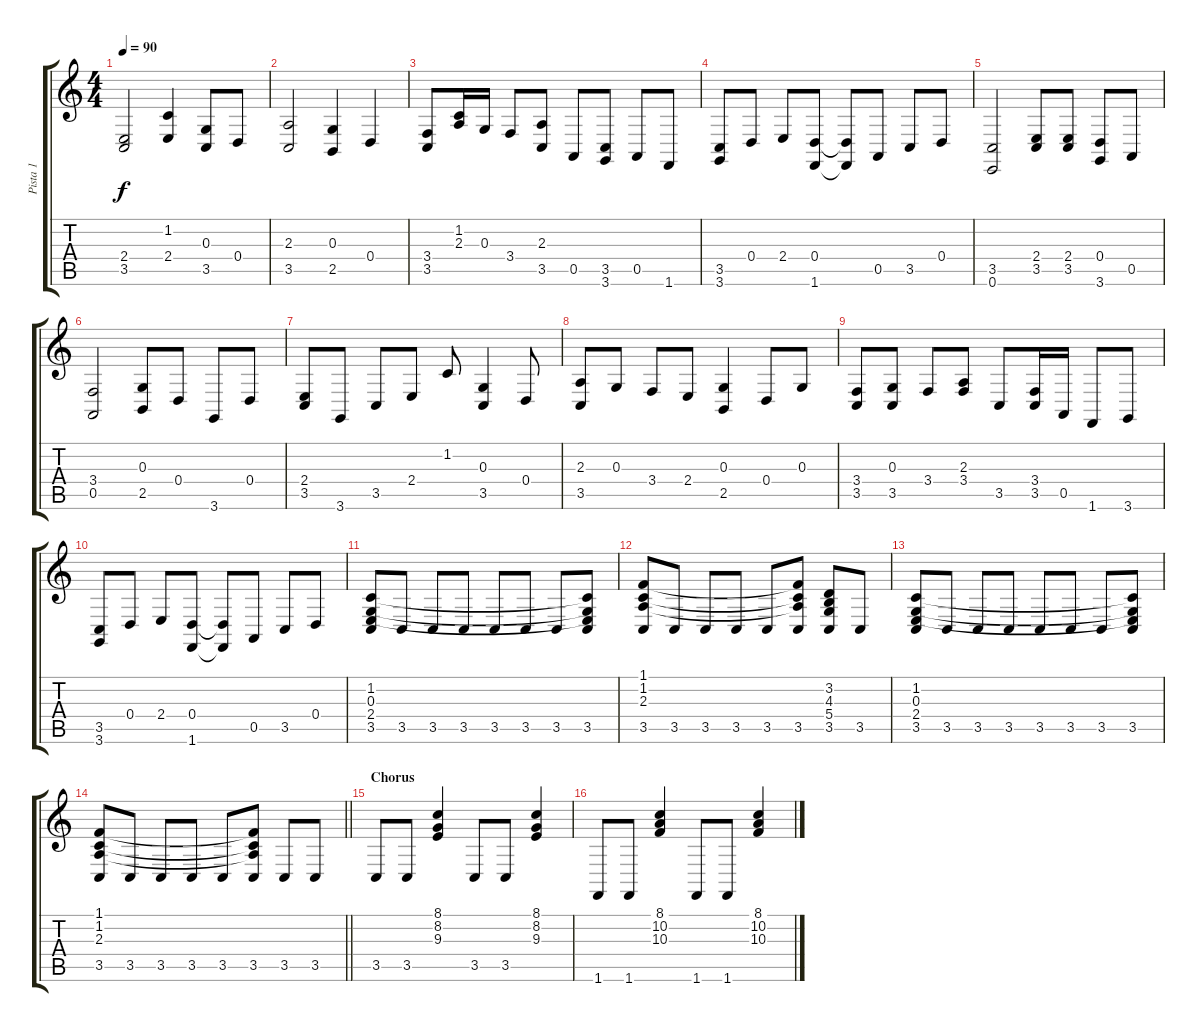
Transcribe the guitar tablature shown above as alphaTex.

\track ("Pista 1" "Pista 1") {instrument acousticgrandpiano}
\staff {score tabs}
\tuning (E4 B3 G3 D3 A2 E2) {hide}
\ts (4 4)
\tempo 90
\clef g2
\ks c
(2.4 3.5).2{dy f} (1.2 2.4).4 (0.3 3.5).8 0.4.8 |
(2.3 3.5).2 (0.3 2.5).4 0.4.4 |
(3.4 3.5).8 (1.2 2.3).16 0.3.16 3.4.8 (2.3 3.5).8 0.5.8 (3.5 3.6).8 0.5.8 1.6.8 |
(3.5 3.6).8 0.4.8 2.4.8 (0.4 1.6).8 (0.4{t} 1.6{t}).8 0.5.8 3.5.8 0.4.8 |
(3.5 0.6).2 (2.4 3.5).8 (2.4 3.5).8 (0.4 3.6).8 0.5.8 |
(3.4 0.5).2 (0.3 2.5).8 0.4.8 3.6.8 0.4.8 |
(2.4 3.5).8 3.6.8 3.5.8 2.4.8 1.2.8 (0.3 3.5).4 0.4.8 |
(2.3 3.5).8 0.3.8 3.4.8 2.4.8 (0.3 2.5).4 0.4.8 0.3.8 |
(3.4 3.5).8 (0.3 3.5).8 3.4.8 (2.3 3.4).8 3.5.8 (3.4 3.5).16 0.5.16 1.6.8 3.6.8 |
(3.5 3.6).8 0.4.8 2.4.8 (0.4 1.6).8 (0.4{t} 1.6{t}).8 0.5.8 3.5.8 0.4.8 |
(1.2 0.3 2.4 3.5).8 3.5.8 3.5.8 3.5.8 3.5.8 3.5.8 3.5.8 (1.2{t} 0.3{t} 2.4{t} 3.5).8 |
(1.1 1.2 2.3 3.5).8 3.5.8 3.5.8 3.5.8 3.5.8 (1.1{t} 1.2{t} 2.3{t} 3.5).8 (3.2 4.3 5.4 3.5).8 3.5.8 |
(1.2 0.3 2.4 3.5).8 3.5.8 3.5.8 3.5.8 3.5.8 3.5.8 3.5.8 (1.2{t} 0.3{t} 2.4{t} 3.5).8 |
\barLineRight lightlight
(1.1 1.2 2.3 3.5).8 3.5.8 3.5.8 3.5.8 3.5.8 (1.1{t} 1.2{t} 2.3{t} 3.5).8 3.5.8 3.5.8 |
\section ("" "Chorus")
3.5.8 3.5.8 (8.1 8.2 9.3).4 3.5.8 3.5.8 (8.1 8.2 9.3).4 |
1.6.8 1.6.8 (8.1 10.2 10.3).4 1.6.8 1.6.8 (8.1 10.2 10.3).4
